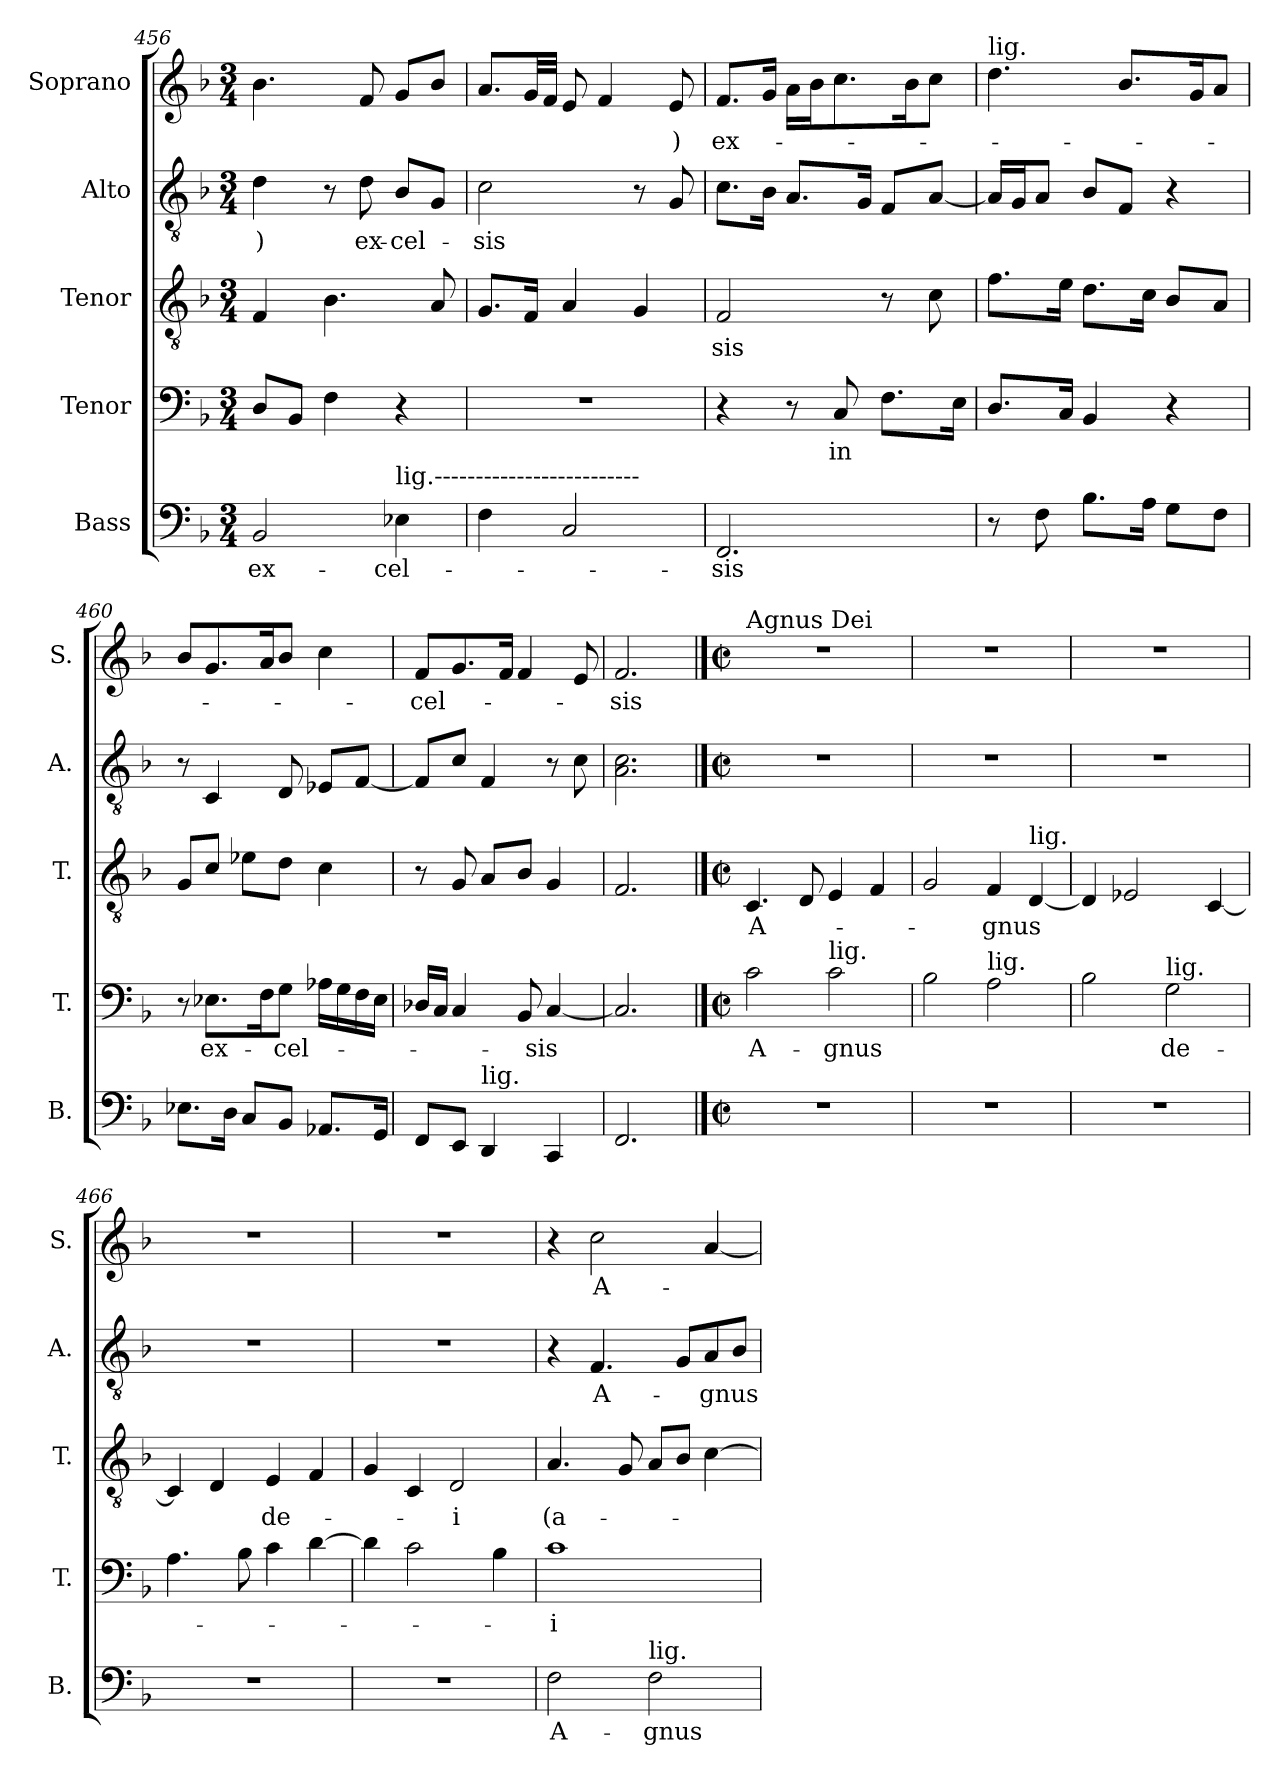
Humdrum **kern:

**kern	**text	**kern	**text	**kern	**text	**kern	**text	**kern	**text
*part5	*part5	*part4	*part4	*part3	*part3	*part2	*part2	*part1	*part1
*staff5	*staff5	*staff4	*staff4	*staff3	*staff3	*staff2	*staff2	*staff1	*staff1
*I"Bass	*	*I"Tenor	*	*I"Tenor	*	*I"Alto	*	*I"Soprano	*
*I'B.	*	*I'T.	*	*I'T.	*	*I'A.	*	*I'S.	*
*clefF4	*	*clefF4	*	*clefGv2	*	*clefGv2	*	*clefG2	*
*k[b-]	*	*k[b-]	*	*k[b-]	*	*k[b-]	*	*k[b-]	*
*M3/4	*	*M3/4	*	*M3/4	*	*M3/4	*	*M3/4	*
=456	=456	=456	=456	=456	=456	=456	=456	=456	=456
!	!LO:LY:b	!	!	!	!	!	!LO:LY:b	!	!
2BB-/	ex-	8D/L	.	4F/	.	4d\	)	4.b-\	.
.	.	8BB-/J	.	.	.	.	.	.	.
.	.	4F\	.	4.B-\	.	8r	.	.	.
!	!	!	!	!	!	!	!LO:LY:b	!	!
.	.	.	.	.	.	8d\	ex-	8f/	.
!LO:TX:a:t=lig.-------------------------	!	!	!	!	!	!	!	!	!
!	!LO:LY:b	!	!	!	!	!	!LO:LY:b	!	!
4E-X\	-cel-	4r	.	.	.	8B-/L	-cel-	8g/L	.
.	.	.	.	8A/	.	8G/J	.	8b-/J	.
!!LO:LB:g=z
=457	=457	=457	=457	=457	=457	=457	=457	=457	=457
!	!	!	!	!	!	!	!LO:LY:b	!	!
4F\	.	2.r	.	8.G/L	.	2c\	-sis	8.a/L	.
.	.	.	.	16F/Jk	.	.	.	32g/LL	.
.	.	.	.	.	.	.	.	32f/JJJ	.
2C/	.	.	.	4A/	.	.	.	8e/	.
.	.	.	.	.	.	.	.	4f/	.
.	.	.	.	4G/	.	8r	.	.	.
!	!	!	!	!	!	!	!	!	!LO:LY:b
.	.	.	.	.	.	8G/	.	8e/	-)
=458	=458	=458	=458	=458	=458	=458	=458	=458	=458
!	!LO:LY:b	!	!	!	!LO:LY:b	!	!	!	!LO:LY:b
2.FF/	-sis	4r	.	2F/	sis	8.c\L	.	8.f/L	ex-
.	.	.	.	.	.	16B-\Jk	.	16g/Jk	.
.	.	8r	.	.	.	8.A/L	.	16a\LL	.
.	.	.	.	.	.	.	.	16b-\J	.
!	!	!	!LO:LY:b	!	!	!	!	!	!
.	.	8C/	in	.	.	.	.	8.cc\	.
.	.	.	.	.	.	16G/Jk	.	.	.
.	.	8.F\L	.	8r	.	8F/L	.	.	.
.	.	.	.	.	.	.	.	16b-\K	.
.	.	.	.	8c\	.	[8A/J	.	8cc\J	.
.	.	16E\Jk	.	.	.	.	.	.	.
=459	=459	=459	=459	=459	=459	=459	=459	=459	=459
!	!	!	!	!	!	!	!	!LO:TX:a:t=lig.	!
8r	.	8.D/L	.	8.f\L	.	16A/LL]	.	4.dd\	.
.	.	.	.	.	.	16G/J	.	.	.
8F\	.	.	.	.	.	8A/J	.	.	.
.	.	16C/Jk	.	16e\Jk	.	.	.	.	.
8.B-\L	.	4BB-/	.	8.d\L	.	8B-/L	.	.	.
.	.	.	.	.	.	8F/J	.	8.b-/L	.
16A\Jk	.	.	.	16c\Jk	.	.	.	.	.
8G\L	.	4r	.	8B-/L	.	4r	.	.	.
.	.	.	.	.	.	.	.	16g/K	.
8F\J	.	.	.	8A/J	.	.	.	8a/J	.
=460	=460	=460	=460	=460	=460	=460	=460	=460	=460
8.E-X\L	.	8r	.	8G/L	.	8r	.	8b-/L	.
!	!	!	!LO:LY:b	!	!	!	!	!	!
.	.	8.E-X\L	ex-	8c/J	.	4C/	.	8.g/	.
16D\Jk	.	.	.	.	.	.	.	.	.
8C/L	.	.	.	8e-X\L	.	.	.	.	.
.	.	16F\K	.	.	.	.	.	16a/K	.
!	!	!	!LO:LY:b	!	!	!	!	!	!
8BB-/J	.	8G\J	-cel-	8d\J	.	8D/	.	8b-/J	.
8.AA-X/L	.	16A-X\LL	.	4c\	.	8E-X/L	.	4cc\	.
.	.	16G\	.	.	.	.	.	.	.
.	.	16F\	.	.	.	[8F/J	.	.	.
16GG/Jk	.	16E-\JJ	.	.	.	.	.	.	.
!!LO:PB:g=z
=461	=461	=461	=461	=461	=461	=461	=461	=461	=461
!	!	!	!	!	!	!	!	!	!LO:LY:b
8FF/L	.	16D-X/LL	.	8r	.	8F/L]	.	8f/L	-cel-
.	.	16C/JJ	.	.	.	.	.	.	.
8EE/J	.	4C/	.	8G/	.	8c/J	.	8.g/	.
!LO:TX:a:t=lig.	!	!	!	!	!	!	!	!	!
4DD/	.	.	.	8A/L	.	4F/	.	.	.
.	.	.	.	.	.	.	.	16f/Jk	.
.	.	8BB-/	.	8B-/J	.	.	.	4f/	.
!	!	!	!LO:LY:b	!	!	!	!	!	!
4CC/	.	[4C/	sis	4G/	.	8r	.	.	.
.	.	.	.	.	.	8c\	.	8e/	.
=462	=462	=462	=462	=462	=462	=462	=462	=462	=462
!	!	!	!	!	!	!	!	!	!LO:LY:b
2.FF/	.	2.C/]	.	2.F/	.	2.A\ 2.c\	.	2.f/	-sis
!!LO:PB:g=z
==463	==463	==463	==463	==463	==463	==463	==463	==463	==463
*M2/2	*	*M2/2	*	*M2/2	*	*M2/2	*	*M2/2	*
*met(c|)	*	*met(c|)	*	*met(c|)	*	*met(c|)	*	*met(c|)	*
!	!	!	!	!	!	!	!	!LO:TX:a:t=Agnus Dei	!
!	!	!	!LO:LY:b	!	!LO:LY:b	!	!	!	!
1r	.	2c\	A-	4.C/	A-	1r	.	1r	.
.	.	.	.	8D/	.	.	.	.	.
!	!	!LO:TX:a:t=lig.	!	!	!	!	!	!	!
!	!	!	!LO:LY:b	!	!	!	!	!	!
.	.	2c\	-gnus	4E/	.	.	.	.	.
.	.	.	.	4F/	.	.	.	.	.
=464	=464	=464	=464	=464	=464	=464	=464	=464	=464
1r	.	2B-\	.	2G/	.	1r	.	1r	.
!	!	!LO:TX:a:t=lig.	!	!	!	!	!	!	!
!	!	!	!	!	!LO:LY:b	!	!	!	!
.	.	2A\	.	4F/	-gnus	.	.	.	.
!	!	!	!	!LO:TX:a:t=lig.	!	!	!	!	!
.	.	.	.	[4D/	.	.	.	.	.
=465	=465	=465	=465	=465	=465	=465	=465	=465	=465
1r	.	2B-\	.	4D/]	.	1r	.	1r	.
.	.	.	.	2E-X/	.	.	.	.	.
!	!	!LO:TX:a:t=lig.	!	!	!	!	!	!	!
!	!	!	!LO:LY:b	!	!	!	!	!	!
.	.	2G\	de-	.	.	.	.	.	.
.	.	.	.	[4C/	.	.	.	.	.
=466	=466	=466	=466	=466	=466	=466	=466	=466	=466
1r	.	4.A\	.	4C/]	.	1r	.	1r	.
.	.	.	.	4D/	.	.	.	.	.
.	.	8B-\	.	.	.	.	.	.	.
!	!	!	!	!	!LO:LY:b	!	!	!	!
.	.	4c\	.	4E/	de-	.	.	.	.
.	.	[4d\	.	4F/	.	.	.	.	.
=467	=467	=467	=467	=467	=467	=467	=467	=467	=467
1r	.	4d\]	.	4G/	.	1r	.	1r	.
.	.	2c\	.	4C/	.	.	.	.	.
!	!	!	!	!	!LO:LY:b	!	!	!	!
.	.	.	.	2D/	i	.	.	.	.
.	.	4B-\	.	.	.	.	.	.	.
=468	=468	=468	=468	=468	=468	=468	=468	=468	=468
!	!LO:LY:b	!	!LO:LY:b	!	!LO:LY:b	!	!	!	!
2F\	A-	1c	-i	4.A/	(a-	4r	.	4r	.
!	!	!	!	!	!	!	!LO:LY:b	!	!LO:LY:b
.	.	.	.	.	.	4.F/	A-	2cc\	A-
.	.	.	.	8G/	.	.	.	.	.
!LO:TX:a:t=lig.	!	!	!	!	!	!	!	!	!
!	!LO:LY:b	!	!	!	!	!	!	!	!
2F\	-gnus	.	.	8A/L	.	.	.	.	.
.	.	.	.	8B-/J	.	8G/L	.	.	.
!	!	!	!	!	!	!	!LO:LY:b	!	!
.	.	.	.	[4c\	.	8A/	-gnus	[4a/	.
.	.	.	.	.	.	8B-/J	.	.	.
=	=	=	=	=	=	=	=	=	=
*-	*-	*-	*-	*-	*-	*-	*-	*-	*-
